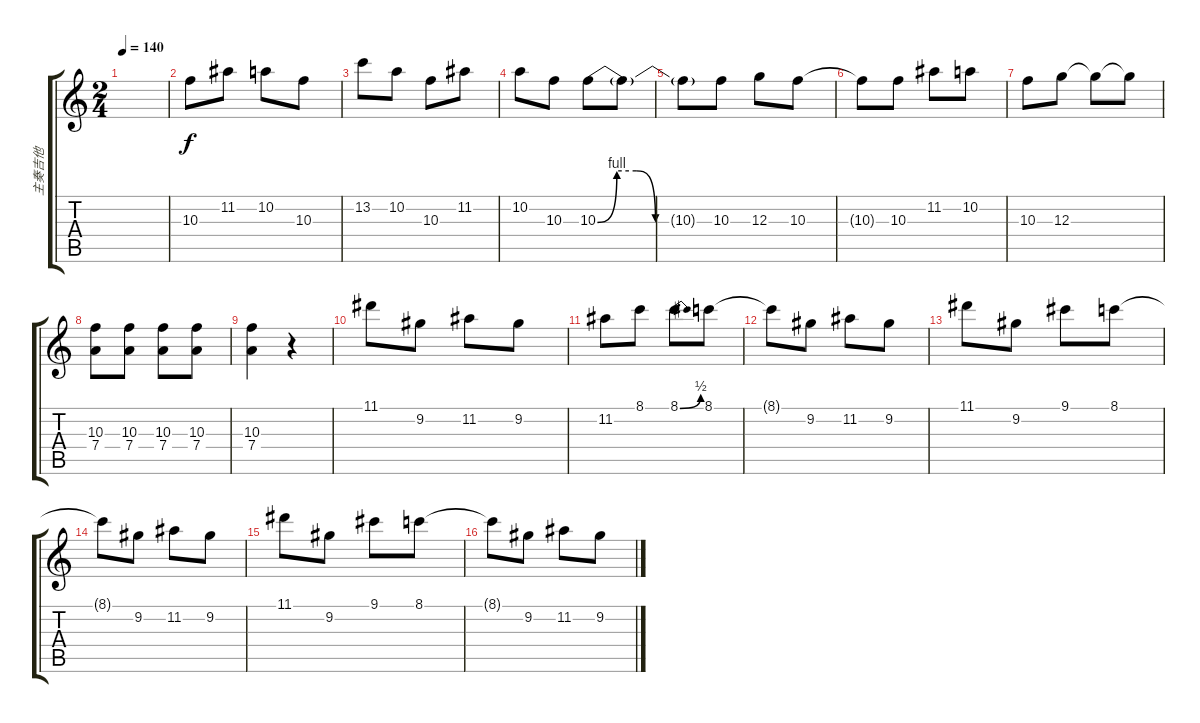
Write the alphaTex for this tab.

\track ("主奏吉他" "主奏吉他") {instrument acousticguitarsteel}
\staff {score tabs}
\tuning (E4 B3 G3 D3 A2 E2) {hide}
\ts (2 4)
\tempo 140
\clef g2
\ks c
|
10.3.8{dy f} 11.2.8 10.2.8 10.3.8 |
13.2.8 10.2.8 10.3.8 11.2.8 |
10.2.8 10.3.8 10.3{be (custom 0 0 10 4 20 4 30 0 60 0)}.8 10.3{t}.8 |
10.3{t}.8 10.3.8 12.3.8 10.3.8 |
10.3{t}.8 10.3.8 11.2.8 10.2.8 |
10.3.8 12.3.8 12.3{t}.8 12.3{t}.8 |
(10.3 7.4).8 (10.3 7.4).8 (10.3 7.4).8 (10.3 7.4).8 |
(10.3 7.4).4 r.4 |
11.1.8 9.2.8 11.2.8 9.2.8 |
11.2.8 8.1.8 8.1{be (bend 0 0 60 2)}.8 8.1.8 |
8.1{t}.8 9.2.8 11.2.8 9.2.8 |
11.1.8 9.2.8 9.1.8 8.1.8 |
8.1{t}.8 9.2.8 11.2.8 9.2.8 |
11.1.8 9.2.8 9.1.8 8.1.8 |
8.1{t}.8 9.2.8 11.2.8 9.2.8
